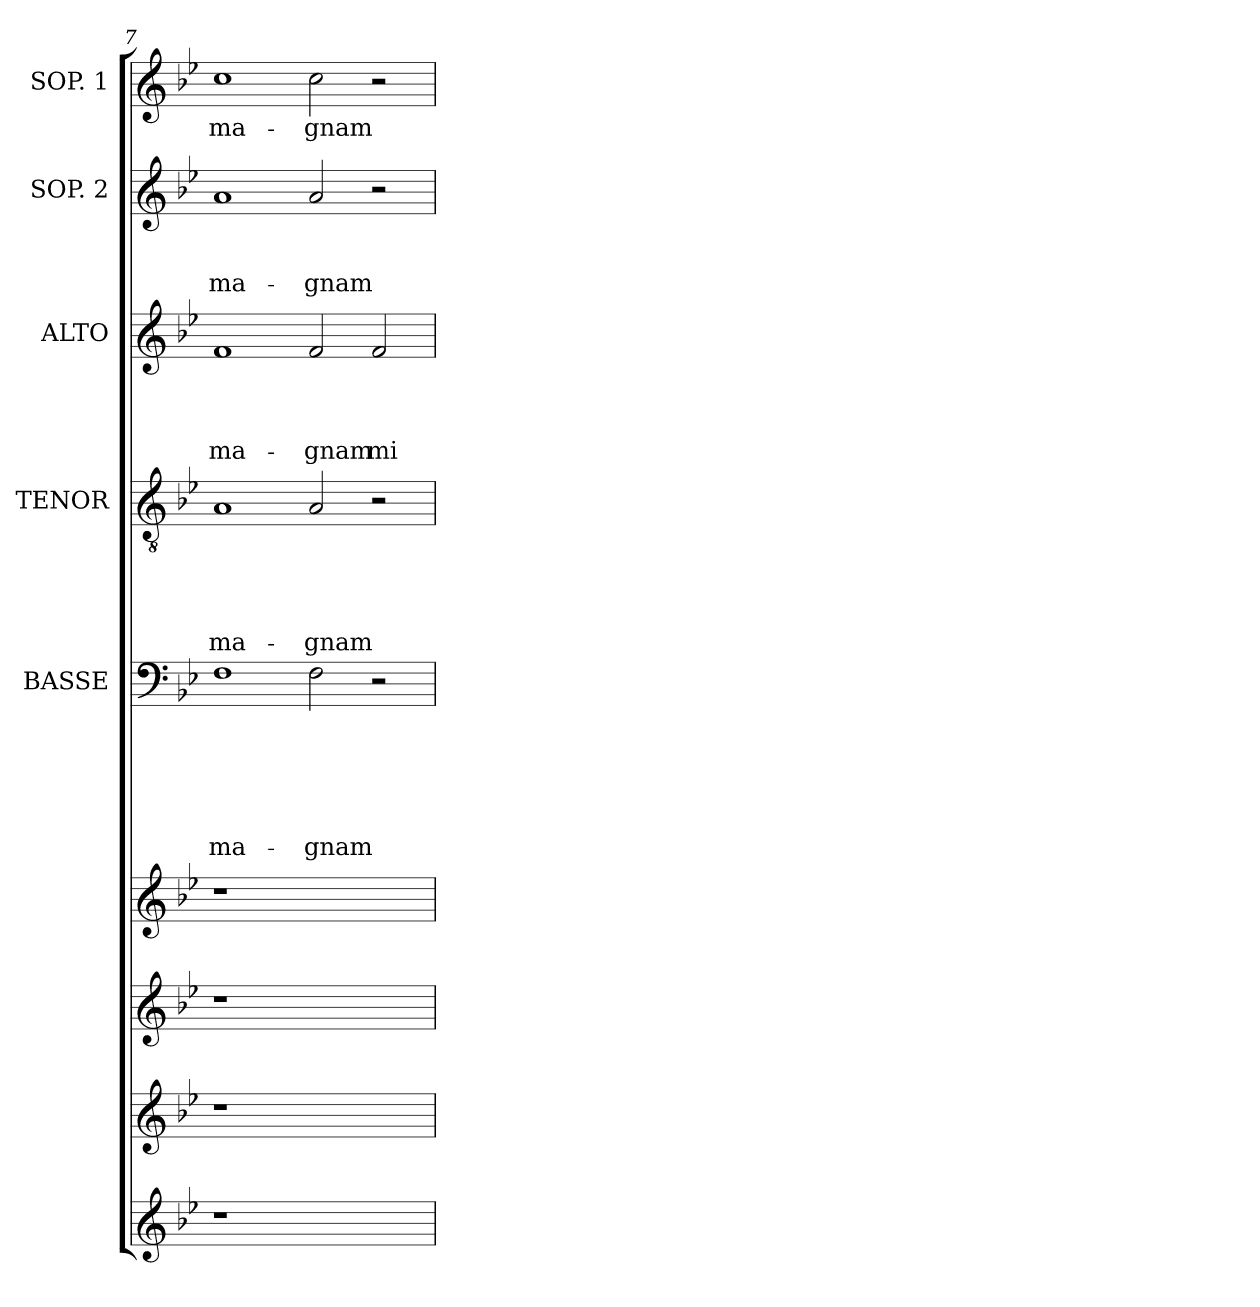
**kern	**kern	**kern	**kern	**kern	**text	**text	**text	**text	**text	**text	**kern	**text	**text	**text	**text	**text	**kern	**text	**text	**text	**text	**kern	**text	**text	**text	**kern	**text
*part9	*part8	*part7	*part6	*part5	*part5	*part5	*part5	*part5	*part5	*part5	*part4	*part4	*part4	*part4	*part4	*part4	*part3	*part3	*part3	*part3	*part3	*part2	*part2	*part2	*part2	*part1	*part1
*staff9	*staff8	*staff7	*staff6	*staff5	*staff5	*staff5	*staff5	*staff5	*staff5	*staff5	*staff4	*staff4	*staff4	*staff4	*staff4	*staff4	*staff3	*staff3	*staff3	*staff3	*staff3	*staff2	*staff2	*staff2	*staff2	*staff1	*staff1
*	*	*	*	*I"BASSE	*	*	*	*	*	*	*I"TENOR	*	*	*	*	*	*I"ALTO	*	*	*	*	*I"SOP. 2	*	*	*	*I"SOP. 1	*
*	*	*	*	*I'BAS.	*	*	*	*	*	*	*I'TEN.	*	*	*	*	*	*I'ALT.	*	*	*	*	*I'SOP. 2	*	*	*	*I'SOP. 1	*
*clefG2	*clefG2	*clefG2	*clefG2	*clefF4	*	*	*	*	*	*	*clefGv2	*	*	*	*	*	*clefG2	*	*	*	*	*clefG2	*	*	*	*clefG2	*
*k[b-e-]	*k[b-e-]	*k[b-e-]	*k[b-e-]	*k[b-e-]	*	*	*	*	*	*	*k[b-e-]	*	*	*	*	*	*k[b-e-]	*	*	*	*	*k[b-e-]	*	*	*	*k[b-e-]	*
*B-:	*B-:	*B-:	*B-:	*B-:	*	*	*	*	*	*	*B-:	*	*	*	*	*	*B-:	*	*	*	*	*B-:	*	*	*	*B-:	*
=7	=7	=7	=7	=7	=7	=7	=7	=7	=7	=7	=7	=7	=7	=7	=7	=7	=7	=7	=7	=7	=7	=7	=7	=7	=7	=7	=7
!	!	!	!	!	!	!	!	!	!	!LO:LY:b	!	!	!	!	!	!LO:LY:b	!	!	!	!	!LO:LY:b	!	!	!	!LO:LY:b	!	!LO:LY:b
1r	1r	1r	1r	1F	.	.	.	.	.	ma-	1A	.	.	.	.	ma-	1f	.	.	.	ma-	1a	.	.	ma-	1cc	ma-
!	!	!	!	!	!	!	!	!	!	!LO:LY:b	!	!	!	!	!	!LO:LY:b	!	!	!	!	!LO:LY:b	!	!	!	!LO:LY:b	!	!LO:LY:b
1ryy	1ryy	1ryy	1ryy	2F\	.	.	.	.	.	-gnam	2A/	.	.	.	.	-gnam	2f/	.	.	.	-gnam	2a/	.	.	-gnam	2cc\	-gnam
!	!	!	!	!	!	!	!	!	!	!	!	!	!	!	!	!	!	!	!	!	!LO:LY:b	!	!	!	!	!	!
.	.	.	.	2r	.	.	.	.	.	.	2r	.	.	.	.	.	2f/	.	.	.	mi-	2r	.	.	.	2r	.
=	=	=	=	=	=	=	=	=	=	=	=	=	=	=	=	=	=	=	=	=	=	=	=	=	=	=	=
*-	*-	*-	*-	*-	*-	*-	*-	*-	*-	*-	*-	*-	*-	*-	*-	*-	*-	*-	*-	*-	*-	*-	*-	*-	*-	*-	*-
